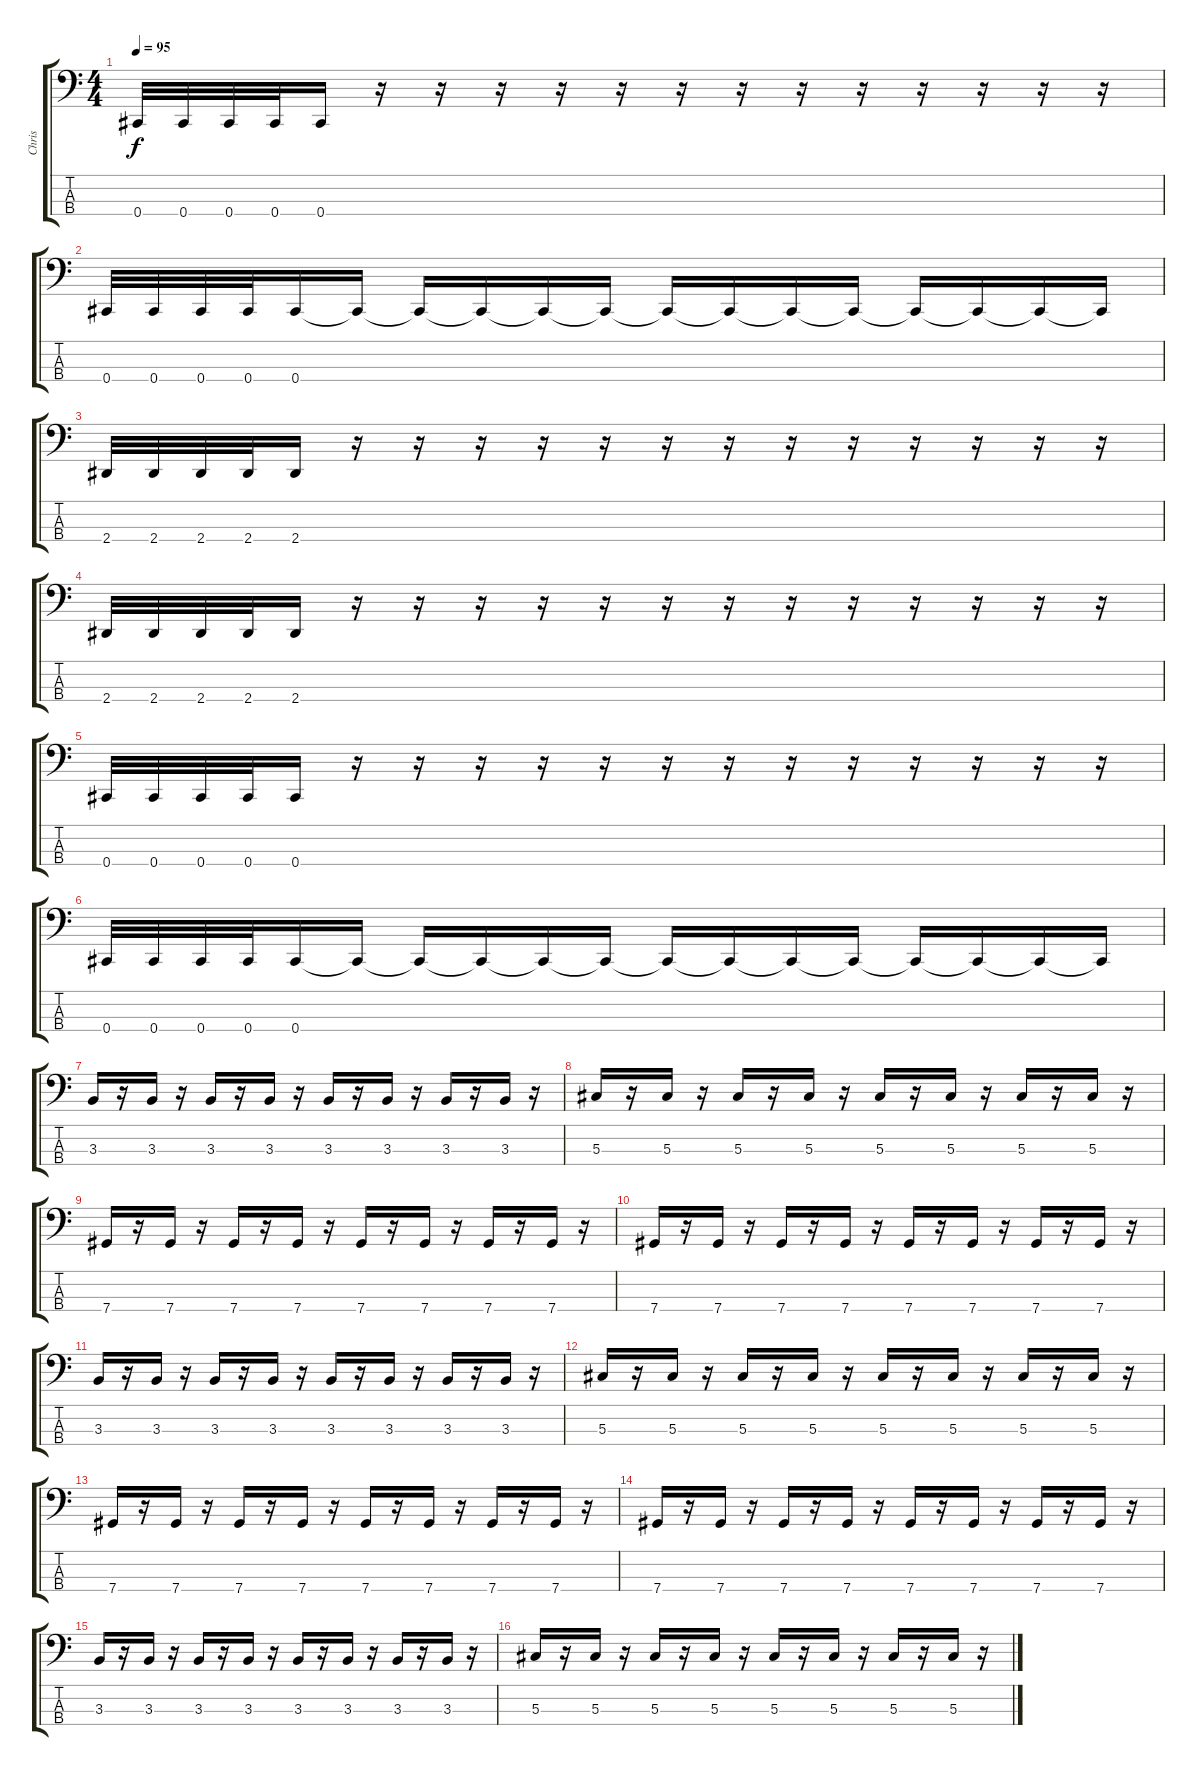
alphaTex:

\track ("Chris" "Chris") {instrument electricbassfinger}
\staff {score tabs}
\tuning (Gb2 Db2 Ab1 Db1) {hide}
\ts (4 4)
\tempo 95
\clef f4
\ks c
0.4.32{dy f} 0.4.32 0.4.32 0.4.32 0.4.16 r.16 r.16 r.16 r.16 r.16 r.16 r.16 r.16 r.16 r.16 r.16 r.16 r.16 |
0.4.32 0.4.32 0.4.32 0.4.32 0.4.16 0.4{t}.16 0.4{t}.16 0.4{t}.16 0.4{t}.16 0.4{t}.16 0.4{t}.16 0.4{t}.16 0.4{t}.16 0.4{t}.16 0.4{t}.16 0.4{t}.16 0.4{t}.16 0.4{t}.16 |
2.4.32 2.4.32 2.4.32 2.4.32 2.4.16 r.16 r.16 r.16 r.16 r.16 r.16 r.16 r.16 r.16 r.16 r.16 r.16 r.16 |
2.4.32 2.4.32 2.4.32 2.4.32 2.4.16 r.16 r.16 r.16 r.16 r.16 r.16 r.16 r.16 r.16 r.16 r.16 r.16 r.16 |
0.4.32 0.4.32 0.4.32 0.4.32 0.4.16 r.16 r.16 r.16 r.16 r.16 r.16 r.16 r.16 r.16 r.16 r.16 r.16 r.16 |
0.4.32 0.4.32 0.4.32 0.4.32 0.4.16 0.4{t}.16 0.4{t}.16 0.4{t}.16 0.4{t}.16 0.4{t}.16 0.4{t}.16 0.4{t}.16 0.4{t}.16 0.4{t}.16 0.4{t}.16 0.4{t}.16 0.4{t}.16 0.4{t}.16 |
3.3.16 r.16 3.3.16 r.16 3.3.16 r.16 3.3.16 r.16 3.3.16 r.16 3.3.16 r.16 3.3.16 r.16 3.3.16 r.16 |
5.3.16 r.16 5.3.16 r.16 5.3.16 r.16 5.3.16 r.16 5.3.16 r.16 5.3.16 r.16 5.3.16 r.16 5.3.16 r.16 |
7.4.16 r.16 7.4.16 r.16 7.4.16 r.16 7.4.16 r.16 7.4.16 r.16 7.4.16 r.16 7.4.16 r.16 7.4.16 r.16 |
7.4.16 r.16 7.4.16 r.16 7.4.16 r.16 7.4.16 r.16 7.4.16 r.16 7.4.16 r.16 7.4.16 r.16 7.4.16 r.16 |
3.3.16 r.16 3.3.16 r.16 3.3.16 r.16 3.3.16 r.16 3.3.16 r.16 3.3.16 r.16 3.3.16 r.16 3.3.16 r.16 |
5.3.16 r.16 5.3.16 r.16 5.3.16 r.16 5.3.16 r.16 5.3.16 r.16 5.3.16 r.16 5.3.16 r.16 5.3.16 r.16 |
7.4.16 r.16 7.4.16 r.16 7.4.16 r.16 7.4.16 r.16 7.4.16 r.16 7.4.16 r.16 7.4.16 r.16 7.4.16 r.16 |
7.4.16 r.16 7.4.16 r.16 7.4.16 r.16 7.4.16 r.16 7.4.16 r.16 7.4.16 r.16 7.4.16 r.16 7.4.16 r.16 |
3.3.16 r.16 3.3.16 r.16 3.3.16 r.16 3.3.16 r.16 3.3.16 r.16 3.3.16 r.16 3.3.16 r.16 3.3.16 r.16 |
5.3.16 r.16 5.3.16 r.16 5.3.16 r.16 5.3.16 r.16 5.3.16 r.16 5.3.16 r.16 5.3.16 r.16 5.3.16 r.16
